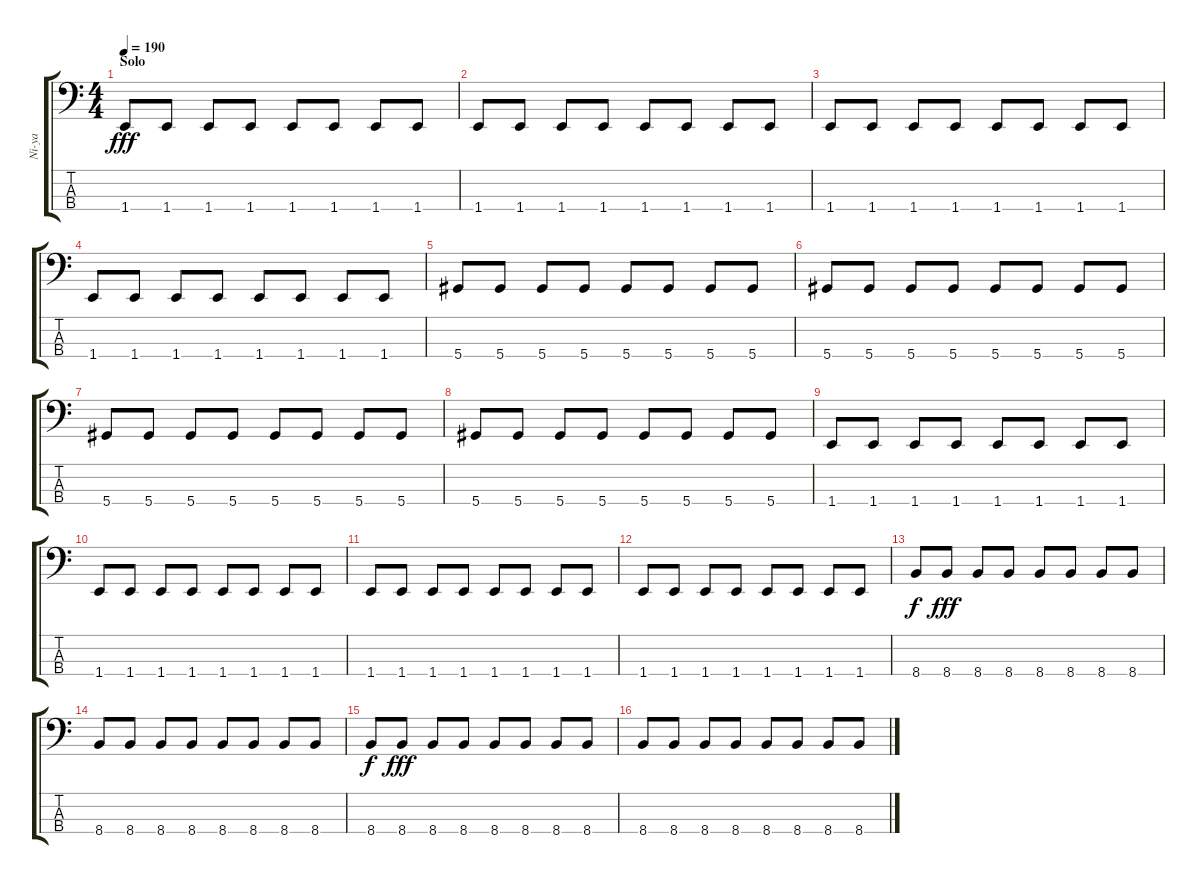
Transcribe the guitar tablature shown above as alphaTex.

\track ("Ni-ya  " "Ni-ya  ") {instrument electricbassfinger}
\staff {score tabs}
\tuning (Gb2 Db2 Ab1 Eb1) {hide}
\ts (4 4)
\section ("" "Solo")
\tempo 190
\clef f4
\ks c
1.4.8{dy fff} 1.4.8 1.4.8 1.4.8 1.4.8 1.4.8 1.4.8 1.4.8 |
1.4.8 1.4.8 1.4.8 1.4.8 1.4.8 1.4.8 1.4.8 1.4.8 |
1.4.8 1.4.8 1.4.8 1.4.8 1.4.8 1.4.8 1.4.8 1.4.8 |
1.4.8 1.4.8 1.4.8 1.4.8 1.4.8 1.4.8 1.4.8 1.4.8 |
5.4.8 5.4.8 5.4.8 5.4.8 5.4.8 5.4.8 5.4.8 5.4.8 |
5.4.8 5.4.8 5.4.8 5.4.8 5.4.8 5.4.8 5.4.8 5.4.8 |
5.4.8 5.4.8 5.4.8 5.4.8 5.4.8 5.4.8 5.4.8 5.4.8 |
5.4.8 5.4.8 5.4.8 5.4.8 5.4.8 5.4.8 5.4.8 5.4.8 |
1.4.8 1.4.8 1.4.8 1.4.8 1.4.8 1.4.8 1.4.8 1.4.8 |
1.4.8 1.4.8 1.4.8 1.4.8 1.4.8 1.4.8 1.4.8 1.4.8 |
1.4.8 1.4.8 1.4.8 1.4.8 1.4.8 1.4.8 1.4.8 1.4.8 |
1.4.8 1.4.8 1.4.8 1.4.8 1.4.8 1.4.8 1.4.8 1.4.8 |
8.4.8{dy f} 8.4.8{dy fff} 8.4.8 8.4.8 8.4.8 8.4.8 8.4.8 8.4.8 |
8.4.8 8.4.8 8.4.8 8.4.8 8.4.8 8.4.8 8.4.8 8.4.8 |
8.4.8{dy f} 8.4.8{dy fff} 8.4.8 8.4.8 8.4.8 8.4.8 8.4.8 8.4.8 |
8.4.8 8.4.8 8.4.8 8.4.8 8.4.8 8.4.8 8.4.8 8.4.8
